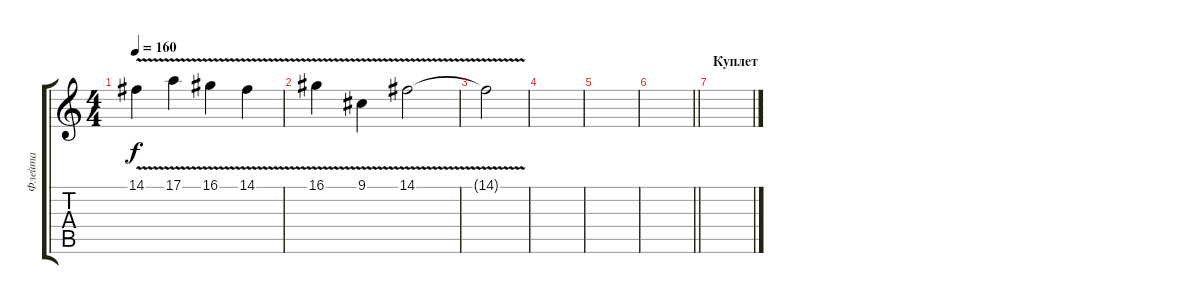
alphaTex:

\track ("Флейта" "Флейта") {instrument piccolo}
\staff {score tabs}
\tuning (E4 B3 G3 D3 A2 E2) {hide}
\ts (4 4)
\tempo 160
\clef g2
\ks c
14.1{v}.4{dy f} 17.1{v}.4 16.1{v}.4 14.1{v}.4 |
16.1{v}.4 9.1{v}.4 14.1{v}.2 |
14.1{t}.2 |
|
|
\barLineRight lightlight
|
\section ("" "Куплет")
